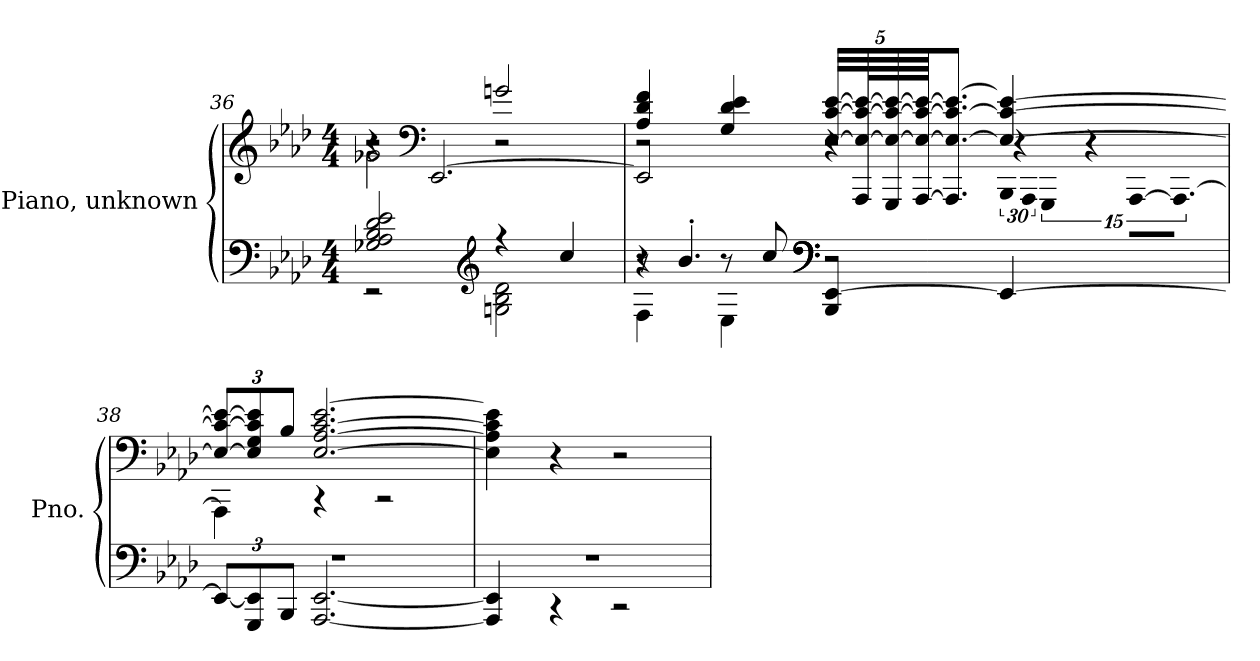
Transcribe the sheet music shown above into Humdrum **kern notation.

**kern	**kern
*part1	*part1
*staff2	*staff1
*I"Piano, unknown	*
*I'Pno.	*
*clefF4	*clefG2
*k[b-e-a-d-]	*k[b-e-a-d-]
*M4/4	*M4/4
=36	=36
*^	*^
*	*	*	*^
2G-X/ 2A-/ 2B-/ 2d-/ 2e-/	2r	2r	2g-X\	4r
*	*	*clefF4	*	*
.	.	.	.	[2.EE-/
*clefG2	*	*	*	*
4r	2Gn\ 2B-\ 2d-\	2gn/	2r	.
4cc/	.	.	.	.
=37	=37	=37	=37	=37
*	*^	*	*	*
8r	4F\	4r	4A-/ 4d-/ 4f/	2r	2EE-/]
4.b-'/	.	.	.	.	.
.	4E-\	8r	4G/ 4d-/ 4e-/	.	.
.	.	8cc/	.	.	.
*clefF4	*	*	*	*	*
*	*	*	*Xbrackettup	*	*
2r	2r	4BBB-/ [4EE-/	[40E-/ [40c/ [40e-/LLL	4r	2r
.	.	.	80AAA-/ 80E-/_ 80c/_ 80e-/_L	.	.
.	.	.	80GGG/ 80E-/_ 80c/_ 80e-/_	.	.
.	.	.	[80AAA-/ 80E-/_ 80c/_ 80e-/_JJJ	.	.
.	.	.	8.AAA-/] 8.E-/_ 8.c/_ 8.e-/_J	.	.
*	*	*	*	*brackettup	*
!	!	!	!	!LO:N:vis=256	!
.	.	4EE-/_	4E-/_ 4c/_ 4e-/_	1920%17BBB-\	.
!	!	!	!	!LO:N:vis=128	!
.	.	.	.	1920%17r	.
!	!	!	!	!LO:N:vis=64	!
.	.	.	.	960%17AAA-\	.
.	.	.	.	1920ryy	.
!	!	!	!	!LO:N:vis=256	!
.	.	.	.	1920%17GGG\	.
!	!	!	!	!LO:N:vis=128	!
.	.	.	.	1920%17r	.
!	!	!	!	!LO:N:vis=256	!
.	.	.	.	[1920%17AAA-\KKKKL	.
.	.	.	.	8.AAA-\J_	.
*	*v	*v	*	*	*
*	*	*v	*v	*v
!!LO:LB:g=z
=38	=38	=38
*	*Xbrackettup	*Xbrackettup
*	*	*^
1r	12EE-/L_	12E-/_ 12c/_ 12e-/_L	4AAA-\]
.	12GGG/ 12EE-/]	12E-/] 12G/ 12c/] 12e-/]	.
.	12BBB-/J	12B-/J	.
.	[2.AAA-/ [2.EE-/	[2.E-/ [2.A-/ [2.c/ [2.e-/	4r
.	.	.	2r
*	*	*v	*v
=39	=39	=39
1r	4AAA-/] 4EE-/]	4E-\] 4A-\] 4c\] 4e-\]
.	4r	4r
.	2r	2r
*v	*v	*
=	=
*-	*-
